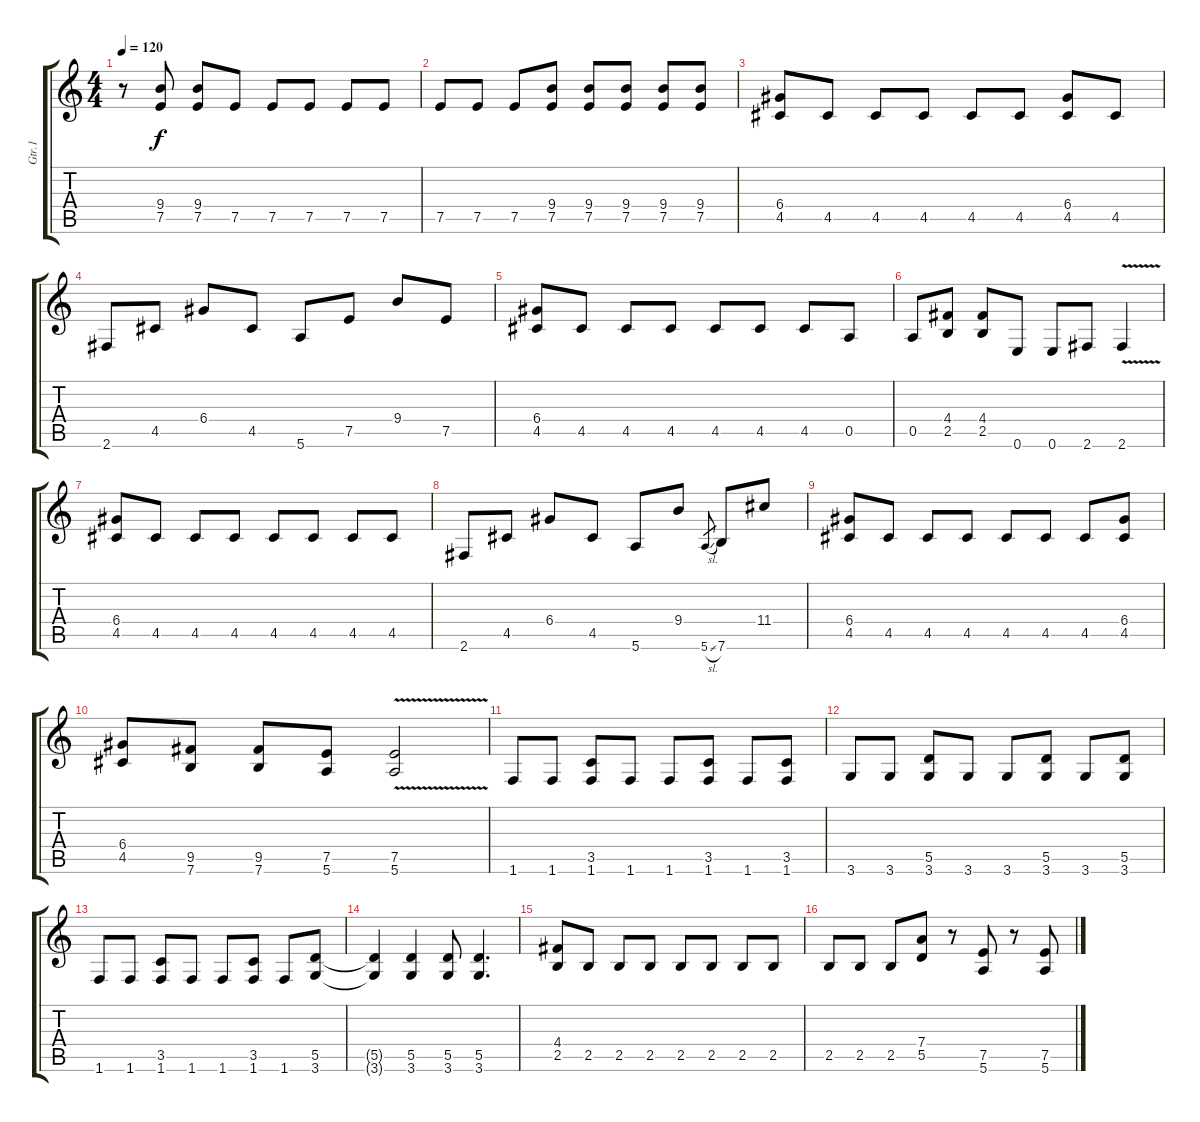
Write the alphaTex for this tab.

\track ("Gtr.1" "Gtr.1") {instrument distortionguitar}
\staff {score tabs}
\tuning (E4 B3 G3 D3 A2 E2) {hide}
\ts (4 4)
\tempo 120
\clef g2
\ks c
r.8{dy f} (9.4 7.5).8 (9.4 7.5).8 7.5.8 7.5.8 7.5.8 7.5.8 7.5.8 |
7.5.8 7.5.8 7.5.8 (9.4 7.5).8 (9.4 7.5).8 (9.4 7.5).8 (9.4 7.5).8 (9.4 7.5).8 |
(6.4 4.5).8 4.5.8 4.5.8 4.5.8 4.5.8 4.5.8 (6.4 4.5).8 4.5.8 |
2.6.8 4.5.8 6.4.8 4.5.8 5.6.8 7.5.8 9.4.8 7.5.8 |
(6.4 4.5).8 4.5.8 4.5.8 4.5.8 4.5.8 4.5.8 4.5.8 0.5.8 |
0.5.8 (4.4 2.5).8 (4.4 2.5).8 0.6.8 0.6.8 2.6.8 2.6{v}.4 |
(6.4 4.5).8 4.5.8 4.5.8 4.5.8 4.5.8 4.5.8 4.5.8 4.5.8 |
2.6.8 4.5.8 6.4.8 4.5.8 5.6.8 9.4.8 5.6{sl}.8{gr} 7.6.8 11.4.8 |
(6.4 4.5).8 4.5.8 4.5.8 4.5.8 4.5.8 4.5.8 4.5.8 (6.4 4.5).8 |
(6.4 4.5).8 (9.5 7.6).8 (9.5 7.6).8 (7.5 5.6).8 (7.5{v} 5.6{v}).2 |
1.6.8 1.6.8 (3.5 1.6).8 1.6.8 1.6.8 (3.5 1.6).8 1.6.8 (3.5 1.6).8 |
3.6.8 3.6.8 (5.5 3.6).8 3.6.8 3.6.8 (5.5 3.6).8 3.6.8 (5.5 3.6).8 |
1.6.8 1.6.8 (3.5 1.6).8 1.6.8 1.6.8 (3.5 1.6).8 1.6.8 (5.5 3.6).8 |
(5.5{t} 3.6{t}).4 (5.5 3.6).4 (5.5 3.6).8 (5.5 3.6).4{d} |
(4.4 2.5).8 2.5.8 2.5.8 2.5.8 2.5.8 2.5.8 2.5.8 2.5.8 |
2.5.8 2.5.8 2.5.8 (7.4 5.5).8 r.8 (7.5 5.6).8 r.8 (7.5 5.6).8
